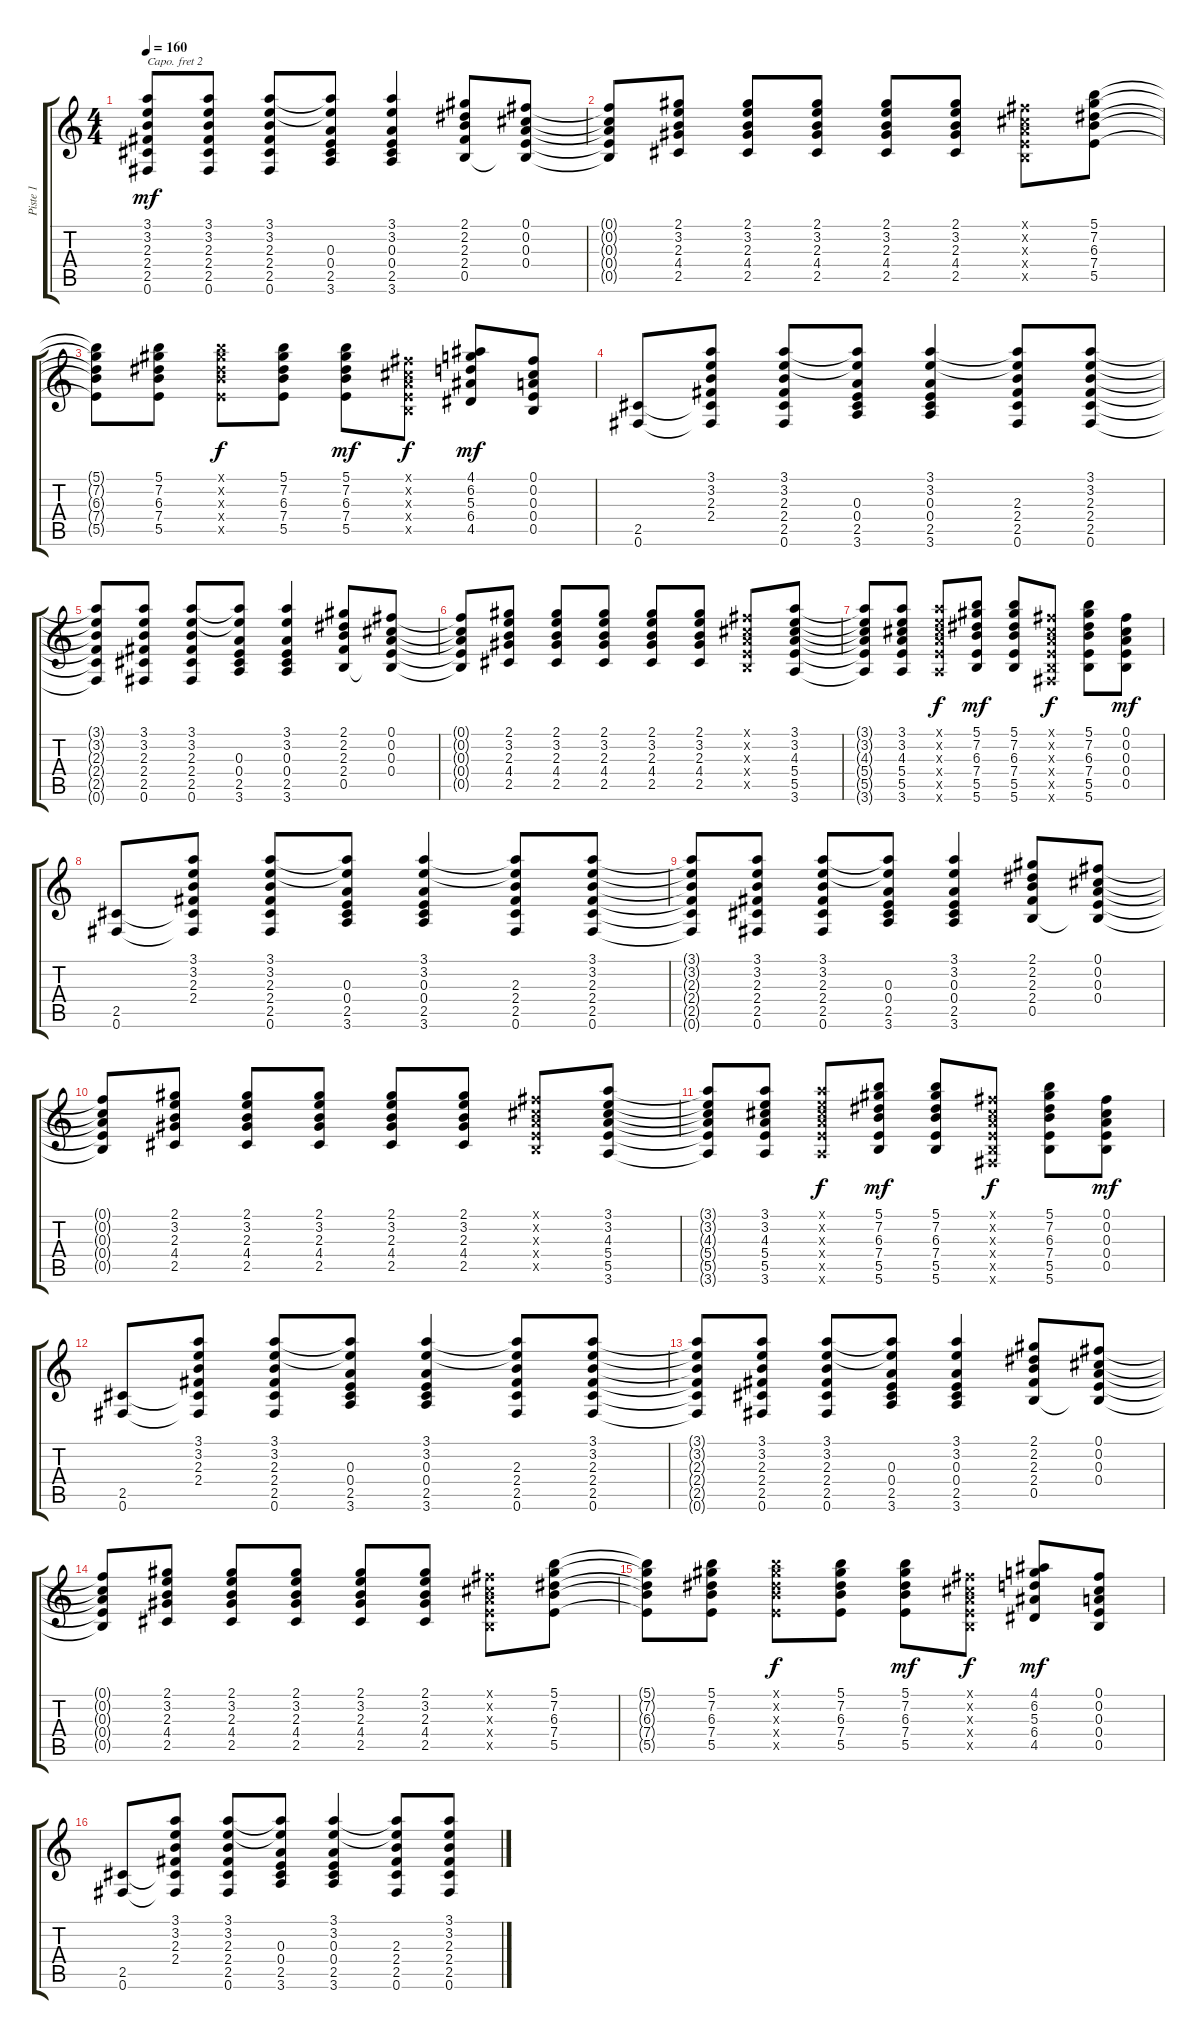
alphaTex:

\track ("Piste 1" "Piste 1") {instrument electricguitarclean}
\staff {score tabs}
\capo 2
\tuning (E4 B3 G3 D3 A2 E2) {hide}
\ts (4 4)
\tempo 160
\clef g2
\ks c
(3.1{t} 3.2{t} 2.3{t} 2.4{t} 2.5{t} 0.6{t}).8{dy mf} (3.1 3.2 2.3 2.4 2.5 0.6).8 (3.1 3.2 2.3 2.4 2.5 0.6).8 (3.1{t} 3.2{t} 0.3 0.4 2.5 3.6).8 (3.1 3.2 0.3 0.4 2.5 3.6).4 (2.1 2.2 2.3 2.4 0.5).8 (0.1 0.2 0.3 0.4 0.5{t}).8 |
(0.1{t} 0.2{t} 0.3{t} 0.4{t} 0.5{t}).8 (2.1 3.2 2.3 4.4 2.5).8 (2.1 3.2 2.3 4.4 2.5).8 (2.1 3.2 2.3 4.4 2.5).8 (2.1 3.2 2.3 4.4 2.5).8 (2.1 3.2 2.3 4.4 2.5).8 (0.1{x} 0.2{x} 0.3{x} 0.4{x} 0.5{x}).8 (5.1 7.2 6.3 7.4 5.5).8 |
(5.1{t} 7.2{t} 6.3{t} 7.4{t} 5.5{t}).8 (5.1 7.2 6.3 7.4 5.5).8 (5.1{x} 7.2{x} 6.3{x} 7.4{x} 5.5{x}).8{dy f} (5.1 7.2 6.3 7.4 5.5).8 (5.1 7.2 6.3 7.4 5.5).8{dy mf} (0.1{x} 0.2{x} 0.3{x} 0.4{x} 0.5{x}).8{dy f} (4.1 6.2 5.3 6.4 4.5).8{dy mf} (0.1 0.2 0.3 0.4 0.5).8 |
(2.5 0.6).8 (3.1 3.2 2.3 2.4 2.5{t} 0.6{t}).8 (3.1 3.2 2.3 2.4 2.5 0.6).8 (3.1{t} 3.2{t} 0.3 0.4 2.5 3.6).8 (3.1 3.2 0.3 0.4 2.5 3.6).4 (3.1{t} 3.2{t} 2.3 2.4 2.5 0.6).8 (3.1 3.2 2.3 2.4 2.5 0.6).8 |
(3.1{t} 3.2{t} 2.3{t} 2.4{t} 2.5{t} 0.6{t}).8 (3.1 3.2 2.3 2.4 2.5 0.6).8 (3.1 3.2 2.3 2.4 2.5 0.6).8 (3.1{t} 3.2{t} 0.3 0.4 2.5 3.6).8 (3.1 3.2 0.3 0.4 2.5 3.6).4 (2.1 2.2 2.3 2.4 0.5).8 (0.1 0.2 0.3 0.4 0.5{t}).8 |
(0.1{t} 0.2{t} 0.3{t} 0.4{t} 0.5{t}).8 (2.1 3.2 2.3 4.4 2.5).8 (2.1 3.2 2.3 4.4 2.5).8 (2.1 3.2 2.3 4.4 2.5).8 (2.1 3.2 2.3 4.4 2.5).8 (2.1 3.2 2.3 4.4 2.5).8 (0.1{x} 0.2{x} 0.3{x} 0.4{x} 0.5{x}).8 (3.1 3.2 4.3 5.4 5.5 3.6).8 |
(3.1{t} 3.2{t} 4.3{t} 5.4{t} 5.5{t} 3.6{t}).8 (3.1 3.2 4.3 5.4 5.5 3.6).8 (3.1{x} 3.2{x} 4.3{x} 5.4{x} 5.5{x} 3.6{x}).8{dy f} (5.1 7.2 6.3 7.4 5.5 5.6).8{dy mf} (5.1 7.2 6.3 7.4 5.5 5.6).8 (0.1{x} 0.2{x} 0.3{x} 0.4{x} 0.5{x} 0.6{x}).8{dy f} (5.1 7.2 6.3 7.4 5.5 5.6).8 (0.1 0.2 0.3 0.4 0.5).8{dy mf} |
(2.5 0.6).8 (3.1 3.2 2.3 2.4 2.5{t} 0.6{t}).8 (3.1 3.2 2.3 2.4 2.5 0.6).8 (3.1{t} 3.2{t} 0.3 0.4 2.5 3.6).8 (3.1 3.2 0.3 0.4 2.5 3.6).4 (3.1{t} 3.2{t} 2.3 2.4 2.5 0.6).8 (3.1 3.2 2.3 2.4 2.5 0.6).8 |
(3.1{t} 3.2{t} 2.3{t} 2.4{t} 2.5{t} 0.6{t}).8 (3.1 3.2 2.3 2.4 2.5 0.6).8 (3.1 3.2 2.3 2.4 2.5 0.6).8 (3.1{t} 3.2{t} 0.3 0.4 2.5 3.6).8 (3.1 3.2 0.3 0.4 2.5 3.6).4 (2.1 2.2 2.3 2.4 0.5).8 (0.1 0.2 0.3 0.4 0.5{t}).8 |
(0.1{t} 0.2{t} 0.3{t} 0.4{t} 0.5{t}).8 (2.1 3.2 2.3 4.4 2.5).8 (2.1 3.2 2.3 4.4 2.5).8 (2.1 3.2 2.3 4.4 2.5).8 (2.1 3.2 2.3 4.4 2.5).8 (2.1 3.2 2.3 4.4 2.5).8 (0.1{x} 0.2{x} 0.3{x} 0.4{x} 0.5{x}).8 (3.1 3.2 4.3 5.4 5.5 3.6).8 |
(3.1{t} 3.2{t} 4.3{t} 5.4{t} 5.5{t} 3.6{t}).8 (3.1 3.2 4.3 5.4 5.5 3.6).8 (3.1{x} 3.2{x} 4.3{x} 5.4{x} 5.5{x} 3.6{x}).8{dy f} (5.1 7.2 6.3 7.4 5.5 5.6).8{dy mf} (5.1 7.2 6.3 7.4 5.5 5.6).8 (0.1{x} 0.2{x} 0.3{x} 0.4{x} 0.5{x} 0.6{x}).8{dy f} (5.1 7.2 6.3 7.4 5.5 5.6).8 (0.1 0.2 0.3 0.4 0.5).8{dy mf} |
(2.5 0.6).8 (3.1 3.2 2.3 2.4 2.5{t} 0.6{t}).8 (3.1 3.2 2.3 2.4 2.5 0.6).8 (3.1{t} 3.2{t} 0.3 0.4 2.5 3.6).8 (3.1 3.2 0.3 0.4 2.5 3.6).4 (3.1{t} 3.2{t} 2.3 2.4 2.5 0.6).8 (3.1 3.2 2.3 2.4 2.5 0.6).8 |
(3.1{t} 3.2{t} 2.3{t} 2.4{t} 2.5{t} 0.6{t}).8 (3.1 3.2 2.3 2.4 2.5 0.6).8 (3.1 3.2 2.3 2.4 2.5 0.6).8 (3.1{t} 3.2{t} 0.3 0.4 2.5 3.6).8 (3.1 3.2 0.3 0.4 2.5 3.6).4 (2.1 2.2 2.3 2.4 0.5).8 (0.1 0.2 0.3 0.4 0.5{t}).8 |
(0.1{t} 0.2{t} 0.3{t} 0.4{t} 0.5{t}).8 (2.1 3.2 2.3 4.4 2.5).8 (2.1 3.2 2.3 4.4 2.5).8 (2.1 3.2 2.3 4.4 2.5).8 (2.1 3.2 2.3 4.4 2.5).8 (2.1 3.2 2.3 4.4 2.5).8 (0.1{x} 0.2{x} 0.3{x} 0.4{x} 0.5{x}).8 (5.1 7.2 6.3 7.4 5.5).8 |
(5.1{t} 7.2{t} 6.3{t} 7.4{t} 5.5{t}).8 (5.1 7.2 6.3 7.4 5.5).8 (5.1{x} 7.2{x} 6.3{x} 7.4{x} 5.5{x}).8{dy f} (5.1 7.2 6.3 7.4 5.5).8 (5.1 7.2 6.3 7.4 5.5).8{dy mf} (0.1{x} 0.2{x} 0.3{x} 0.4{x} 0.5{x}).8{dy f} (4.1 6.2 5.3 6.4 4.5).8{dy mf} (0.1 0.2 0.3 0.4 0.5).8 |
(2.5 0.6).8 (3.1 3.2 2.3 2.4 2.5{t} 0.6{t}).8 (3.1 3.2 2.3 2.4 2.5 0.6).8 (3.1{t} 3.2{t} 0.3 0.4 2.5 3.6).8 (3.1 3.2 0.3 0.4 2.5 3.6).4 (3.1{t} 3.2{t} 2.3 2.4 2.5 0.6).8 (3.1 3.2 2.3 2.4 2.5 0.6).8
